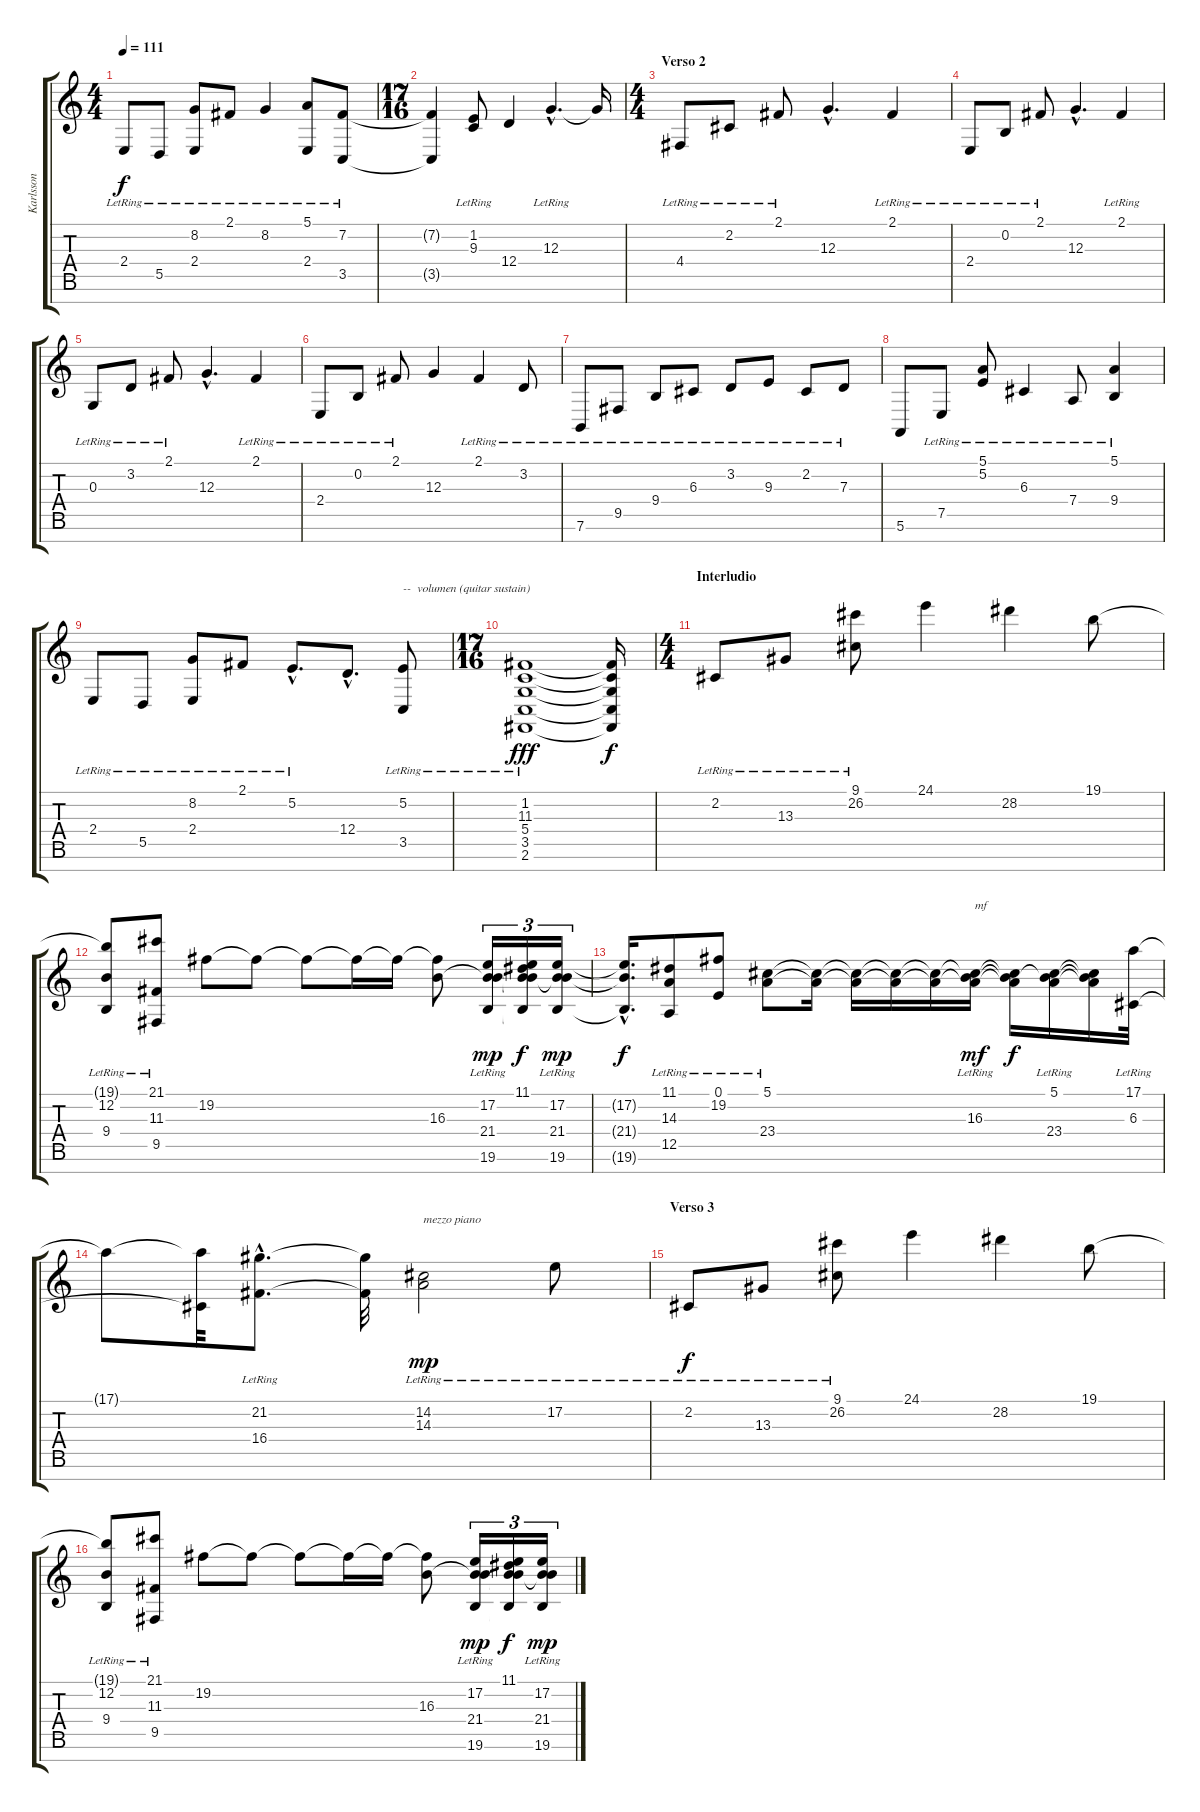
\track ("Karlsson " "Karlsson ") {instrument acousticgrandpiano}
\staff {score tabs}
\tuning (E4 B3 G3 D3 A2 E2 B1) {hide}
\ts (4 4)
\tempo 111
\clef g2
\ks c
2.4{lr}.8{dy f} 5.5{lr}.8 (8.2{lr} 2.4{lr}).8 2.1{lr}.8 8.2{lr}.4 (5.1{lr} 2.4{lr}).8 (7.2{lr} 3.5{lr}).8 |
\ts (17 16)
(7.2{t} 3.5{t}).4 (1.2{lr} 9.3{lr}).8 12.4.4 12.3{hac lr}.4{d} 12.3{t}.16 |
\ts (4 4)
\section ("" "Verso 2")
4.4{lr}.8 2.2{lr}.8 2.1{lr}.8 12.3{hac}.4{d} 2.1{lr}.4 |
2.4{lr}.8 0.2{lr}.8 2.1{lr}.8 12.3{hac}.4{d} 2.1{lr}.4 |
0.3{lr}.8 3.2{lr}.8 2.1{lr}.8 12.3{hac}.4{d} 2.1{lr}.4 |
2.4{lr}.8 0.2{lr}.8 2.1{lr}.8 12.3.4 2.1{lr}.4 3.2{lr}.8 |
7.6{lr}.8 9.5{lr}.8 9.4{lr}.8 6.3{lr}.8 3.2{lr}.8 9.3{lr}.8 2.2{lr}.8 7.3{lr}.8 |
5.6.8 7.5{lr}.8 (5.1{lr} 5.2{lr}).8 6.3{lr}.4 7.4{lr}.8 (5.1{lr} 9.4{lr}).4 |
2.4{lr}.8 5.5{lr}.8 (8.2{lr} 2.4{lr}).8 2.1{lr}.8 5.2{hac lr}.8{d} 12.4{hac}.8{d} (5.2{lr} 3.5{lr}).8{txt "--  volumen (quitar sustain)"} |
\ts (17 16)
(1.2{lr} 11.3{lr} 5.4{lr} 3.5{lr} 2.6{lr}).1{dy fff volume 5} (1.2{t} 11.3{t} 5.4{t} 3.5{t} 2.6{t}).16{dy f} |
\ts (4 4)
\section ("" "Interludio")
2.2{lr}.8{volume 13} 13.3{lr}.8 (9.1{lr} 26.2{lr}).8 24.1.4 28.2.4 19.1.8 |
(19.1{t} 12.2{lr} 9.4{lr}).8 (21.1 11.3{lr} 9.5{lr}).8 19.2.8 19.2{t}.8 19.2{t}.8 19.2{t}.16 19.2{t}.16 (19.2{t} 16.3).8 (17.2 16.3{t} 21.4{lr} 19.6{lr}).16{tu (3 2) dy mp} (11.1 17.2{t} 16.3{t} 21.4{t} 19.6{t}).16{tu (3 2) dy f} (17.2 16.3{t} 21.4{lr} 19.6{lr}).16{tu (3 2) dy mp} |
(17.2{hac t} 21.4{hac t} 19.6{hac t}).16{d dy f} (11.1{lr} 14.3{lr} 12.5{lr}).8 (0.1{lr} 19.2{lr}).8 (5.1{lr} 23.4{lr}).8 (5.1{t} 23.4{t}).16 (5.1{t} 23.4{t}).16 (5.1{t} 23.4{t}).16 (5.1{t} 23.4{t}).16 (5.1{t} 16.3{lr} 23.4{t}).16{txt "mf" dy mf} (5.1{t} 16.3{t} 23.4{t}).16{dy f} (5.1{lr} 16.3{t} 23.4{lr}).16 (5.1{t} 16.3{t} 23.4{t}).16 (17.1{lr} 6.3{lr}).32 |
17.1{t}.8 (17.1{t} 6.3{t}).32 (21.2{hac lr} 16.4{hac lr}).8{d} (21.2{t} 16.4{t}).32 (14.2{lr} 14.3{lr}).2{txt "mezzo piano" dy mp} 17.2{lr}.8 |
\section ("" "Verso 3")
2.2{lr}.8{dy f} 13.3{lr}.8 (9.1{lr} 26.2{lr}).8 24.1.4 28.2.4 19.1.8 |
(19.1{t} 12.2{lr} 9.4{lr}).8 (21.1 11.3{lr} 9.5{lr}).8 19.2.8 19.2{t}.8 19.2{t}.8 19.2{t}.16 19.2{t}.16 (19.2{t} 16.3).8 (17.2 16.3{t} 21.4{lr} 19.6{lr}).16{tu (3 2) dy mp} (11.1 17.2{t} 16.3{t} 21.4{t} 19.6{t}).16{tu (3 2) dy f} (17.2 16.3{t} 21.4 19.6{lr}).16{tu (3 2) dy mp}
